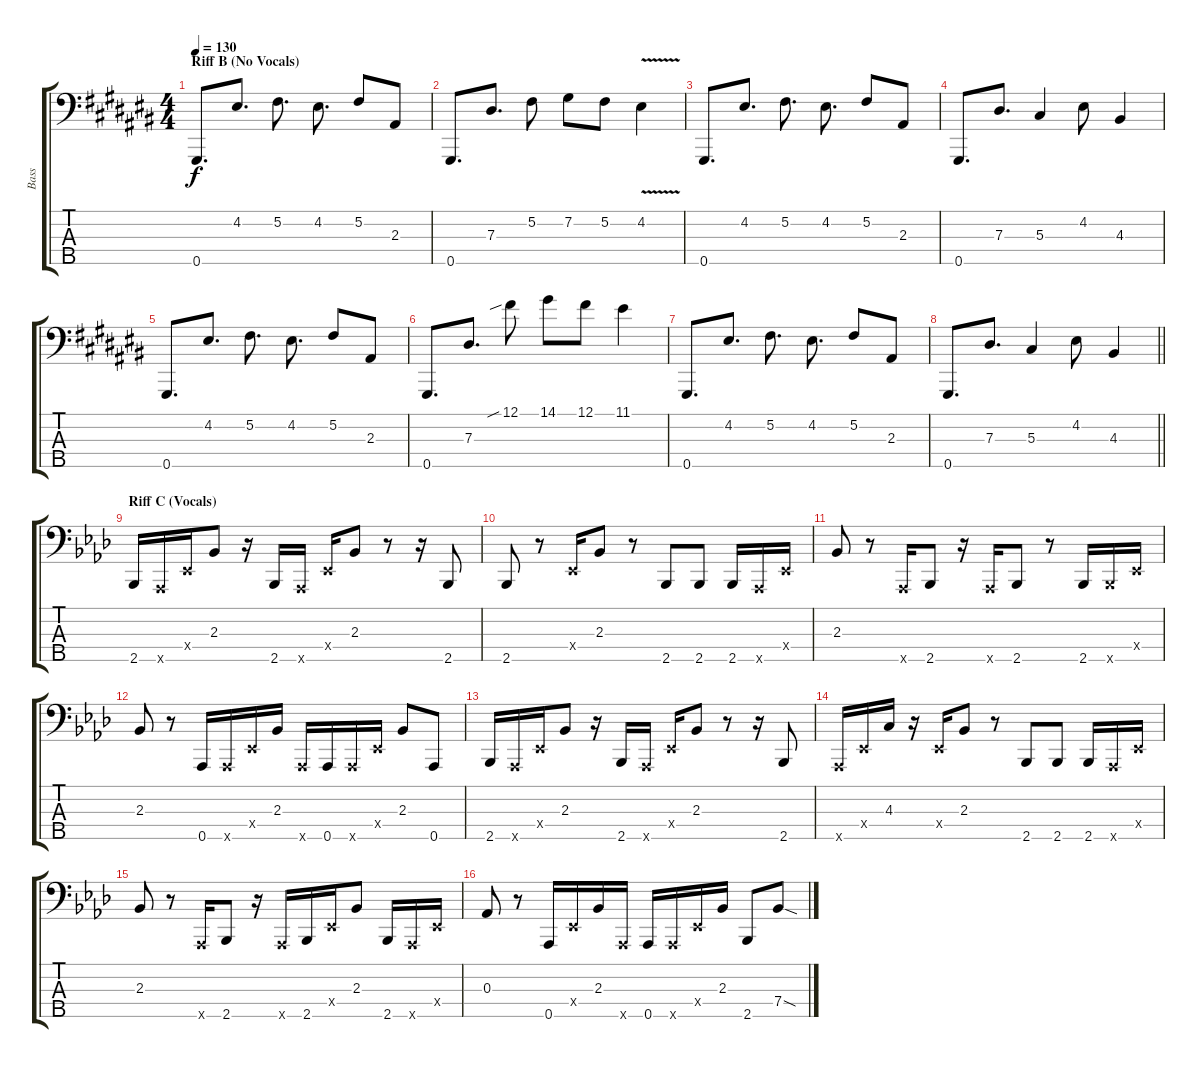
\track ("Bass" "Bass") {instrument electricbasspick}
\staff {score tabs}
\tuning (Gb2 Db2 Ab1 Eb1 Ab0) {hide}
\ts (4 4)
\section ("" "Riff B (No Vocals)")
\tempo 130
\clef f4
\ks a#minor
0.5.8{d dy f} 4.2.8{d} 5.2.8{d} 4.2.8{d} 5.2.8 2.3.8 |
0.5.8{d} 7.3.8{d} 5.2.8 7.2.8 5.2.8 4.2{v}.4 |
0.5.8{d} 4.2.8{d} 5.2.8{d} 4.2.8{d} 5.2.8 2.3.8 |
0.5.8{d} 7.3.8{d} 5.3.4 4.2.8 4.3.4 |
0.5.8{d} 4.2.8{d} 5.2.8{d} 4.2.8{d} 5.2.8 2.3.8 |
0.5.8{d} 7.3.8{d} 12.1{sib}.8 14.1.8 12.1.8 11.1.4 |
0.5.8{d} 4.2.8{d} 5.2.8{d} 4.2.8{d} 5.2.8 2.3.8 |
\barLineRight lightlight
0.5.8{d} 7.3.8{d} 5.3.4 4.2.8 4.3.4 |
\section ("" "Riff C (Vocals)")
\ks fminor
2.5.16{instrument slapbass1} 0.5{x}.16 0.4{x}.16 2.3.8 r.16 2.5.16 0.5{x}.16 0.4{x}.16 2.3.8 r.8 r.16 2.5.8 |
2.5.8 r.8 0.4{x}.16 2.3.8 r.8 2.5.8 2.5.8 2.5.16 0.5{x}.16 0.4{x}.16 |
2.3.8 r.8 0.5{x}.16 2.5.8 r.16 0.5{x}.16 2.5.8 r.8 2.5.16 2.5{x}.16 0.4{x}.16 |
2.3.8 r.8 0.5.16 0.5{x}.16 0.4{x}.16 2.3.16 0.5{x}.16 0.5.16 0.5{x}.16 0.4{x}.16 2.3.8 0.5.8 |
2.5.16 0.5{x}.16 0.4{x}.16 2.3.8 r.16 2.5.16 0.5{x}.16 0.4{x}.16 2.3.8 r.8 r.16 2.5.8 |
0.5{x}.16 0.4{x}.16 4.3.16 r.16 0.4{x}.16 2.3.8 r.8 2.5.8 2.5.8 2.5.16 0.5{x}.16 0.4{x}.16 |
2.3.8 r.8 0.5{x}.16 2.5.8 r.16 0.5{x}.16 2.5.16 0.4{x}.16 2.3.8 2.5.16 0.5{x}.16 0.4{x}.16 |
0.3.8 r.8 0.5.16 0.4{x}.16 2.3.16 0.5{x}.16 0.5.16 0.5{x}.16 0.4{x}.16 2.3.16 2.5.8 7.4{sod}.8
